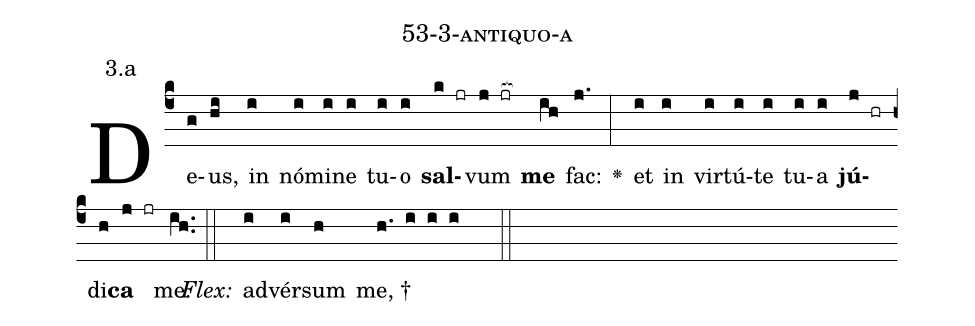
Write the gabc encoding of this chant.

name: 53-3-antiquo-a;
annotation: 3.a;
%%
(c4)De(g)us,(hi) in(i) nó(i)mi(i)ne(i) tu(i)o(i) <b>sal</b>(k jr)vum(j jr[ocb:1{]) <b>me</b>(ih[ocb:0}]) fac:(j.) <v>\greheightstar</v>(:) et(i) in(i) vir(i)tú(i)te(i) tu(i)a(i) <b>jú</b>(j hr)di(h)<b>ca</b>(j jr) me.(ih..) (::)
<i>Flex:</i>()  ad(i)vér(i)sum(h) me, †(h. i i i  ::)

%E(i) u(i) o(j) u(h) a(j) e.(ih..) (::)
